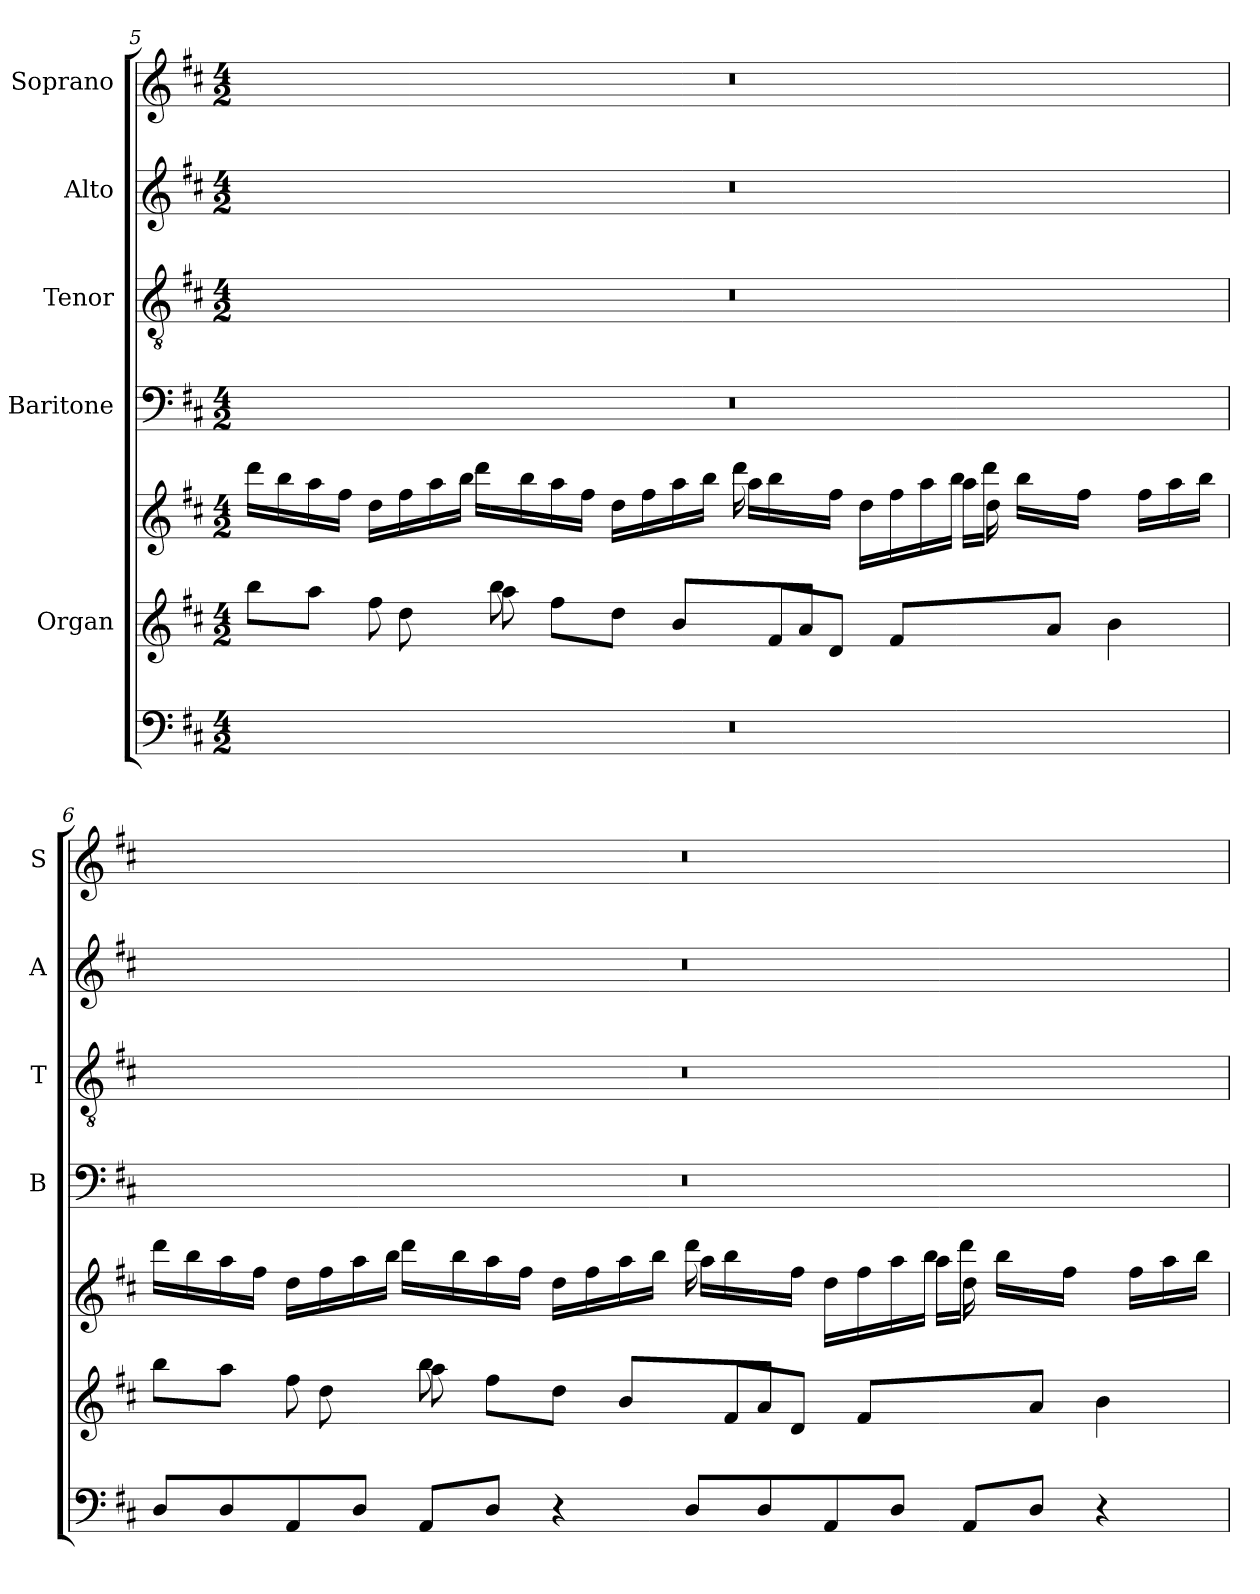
**kern	**kern	**kern	**kern	**kern	**kern	**kern
*part6	*part5	*part5	*part4	*part3	*part2	*part1
*staff7	*staff6	*staff5	*staff4	*staff3	*staff2	*staff1
*	*I"Organ	*	*I"Baritone	*I"Tenor	*I"Alto	*I"Soprano
*	*	*	*I'B	*I'T	*I'A	*I'S
!!LO:PB:g=z
*clefF4	*clefG2	*clefG2	*clefF4	*clefGv2	*clefG2	*clefG2
*k[f#c#]	*k[f#c#]	*k[f#c#]	*k[f#c#]	*k[f#c#]	*k[f#c#]	*k[f#c#]
*D:	*D:	*D:	*D:	*D:	*D:	*D:
*M4/2	*M4/2	*M4/2	*M4/2	*M4/2	*M4/2	*M4/2
=5	=5	=5	=5	=5	=5	=5
!LO:N:vis=1	!	!	!LO:N:vis=1	!LO:N:vis=1	!LO:N:vis=1	!LO:N:vis=1
*	*^	*^	*	*	*	*
*	*	*^	*	*^	*	*	*	*
*	*	*	*^	*	*	*^	*	*	*	*
0r	8bb\L	4ryy	2ryy	1ryy	16ddd\LL	4..ryy	1ryy	1ryy	0r	0r	0r	0r
.	.	.	.	.	16bb\	.	.	.	.	.	.	.
.	8aa\J	.	.	.	16aa\	.	.	.	.	.	.	.
.	.	.	.	.	16ff#\JJ	.	.	.	.	.	.	.
.	8ff#\	16ryy	.	.	16dd\LL	.	.	.	.	.	.	.
.	.	8dd\	.	.	16ff#\	.	.	.	.	.	.	.
.	1ryy	.	.	.	16aa\	.	.	.	.	.	.	.
.	.	16ryy	.	.	16bb\JJ	16ddd\LL	.	.	.	.	.	.
.	.	8bb\	8aa\	.	1.ryy	16ryy	.	.	.	.	.	.
.	.	.	.	.	.	16bb\	.	.	.	.	.	.
.	.	1ryy	8ff#\L	.	.	16aa\	.	.	.	.	.	.
.	.	.	.	.	.	16ff#\JJ	.	.	.	.	.	.
.	.	.	8dd\J	.	.	16dd\LL	.	.	.	.	.	.
.	.	.	.	.	.	16ff#\	.	.	.	.	.	.
.	.	.	8b/L	.	.	16aa\	.	.	.	.	.	.
.	.	.	.	.	.	16bb\JJ	.	.	.	.	.	.
.	.	.	8ryy	16ryy	.	16ddd\	16aa\LL	4..ryy	.	.	.	.
.	.	.	.	8f#/L	.	2...ryy	16bb\	.	.	.	.	.
.	.	.	8a/J	.	.	.	16ryy	.	.	.	.	.
.	.	.	.	8d/J	.	.	16ff#\JJ	.	.	.	.	.
.	.	.	2.ryy	.	.	.	16dd\LL	.	.	.	.	.
.	.	.	.	8f#/L	.	.	16ff#\	.	.	.	.	.
.	2ryy	.	.	.	.	.	16aa\	.	.	.	.	.
.	.	.	.	8.ryy	.	.	16bb\JJ	16aa\LL	.	.	.	.
.	.	.	.	.	.	.	16dd\	16ddd\JJ	.	.	.	.
.	.	.	.	.	.	.	4ryy	16bb\LL	.	.	.	.
.	.	4.ryy	.	8a/J	.	.	.	16ryy	.	.	.	.
.	.	.	.	.	.	.	.	16ff#\JJ	.	.	.	.
.	.	.	.	4b\	.	.	.	4ryy	.	.	.	.
.	.	.	.	.	.	.	16ff#\LL	.	.	.	.	.
.	8ryy	.	.	.	.	.	16aa\	.	.	.	.	.
.	.	.	.	.	.	.	16bb\JJ	.	.	.	.	.
!!LO:LB:g=z
=6	=6	=6	=6	=6	=6	=6	=6	=6	=6	=6	=6	=6
!	!	!	!	!	!	!	!	!	!LO:N:vis=1	!LO:N:vis=1	!LO:N:vis=1	!LO:N:vis=1
8D/L	8bb\L	4ryy	2ryy	1ryy	16ddd\LL	4..ryy	1ryy	1ryy	0r	0r	0r	0r
.	.	.	.	.	16bb\	.	.	.	.	.	.	.
8D/	8aa\J	.	.	.	16aa\	.	.	.	.	.	.	.
.	.	.	.	.	16ff#\JJ	.	.	.	.	.	.	.
8AA/	8ff#\	16ryy	.	.	16dd\LL	.	.	.	.	.	.	.
.	.	8dd\	.	.	16ff#\	.	.	.	.	.	.	.
8D/J	1ryy	.	.	.	16aa\	.	.	.	.	.	.	.
.	.	16ryy	.	.	16bb\JJ	16ddd\LL	.	.	.	.	.	.
8AA/L	.	8bb\	8aa\	.	1.ryy	16ryy	.	.	.	.	.	.
.	.	.	.	.	.	16bb\	.	.	.	.	.	.
8D/J	.	1ryy	8ff#\L	.	.	16aa\	.	.	.	.	.	.
.	.	.	.	.	.	16ff#\JJ	.	.	.	.	.	.
4r	.	.	8dd\J	.	.	16dd\LL	.	.	.	.	.	.
.	.	.	.	.	.	16ff#\	.	.	.	.	.	.
.	.	.	8b/L	.	.	16aa\	.	.	.	.	.	.
.	.	.	.	.	.	16bb\JJ	.	.	.	.	.	.
8D/L	.	.	8ryy	16ryy	.	16ddd\	16aa\LL	4..ryy	.	.	.	.
.	.	.	.	8f#/L	.	2...ryy	16bb\	.	.	.	.	.
8D/	.	.	8a/J	.	.	.	16ryy	.	.	.	.	.
.	.	.	.	8d/J	.	.	16ff#\JJ	.	.	.	.	.
8AA/	.	.	2.ryy	.	.	.	16dd\LL	.	.	.	.	.
.	.	.	.	8f#/L	.	.	16ff#\	.	.	.	.	.
8D/J	2ryy	.	.	.	.	.	16aa\	.	.	.	.	.
.	.	.	.	8.ryy	.	.	16bb\JJ	16aa\LL	.	.	.	.
8AA/L	.	.	.	.	.	.	16dd\	16ddd\JJ	.	.	.	.
.	.	.	.	.	.	.	4ryy	16bb\LL	.	.	.	.
8D/J	.	4.ryy	.	8a/J	.	.	.	16ryy	.	.	.	.
.	.	.	.	.	.	.	.	16ff#\JJ	.	.	.	.
4r	.	.	.	4b\	.	.	.	4ryy	.	.	.	.
.	.	.	.	.	.	.	16ff#\LL	.	.	.	.	.
.	8ryy	.	.	.	.	.	16aa\	.	.	.	.	.
.	.	.	.	.	.	.	16bb\JJ	.	.	.	.	.
*	*v	*v	*v	*v	*	*	*	*	*	*	*	*
*	*	*v	*v	*v	*v	*	*	*	*
=	=	=	=	=	=	=
*-	*-	*-	*-	*-	*-	*-
